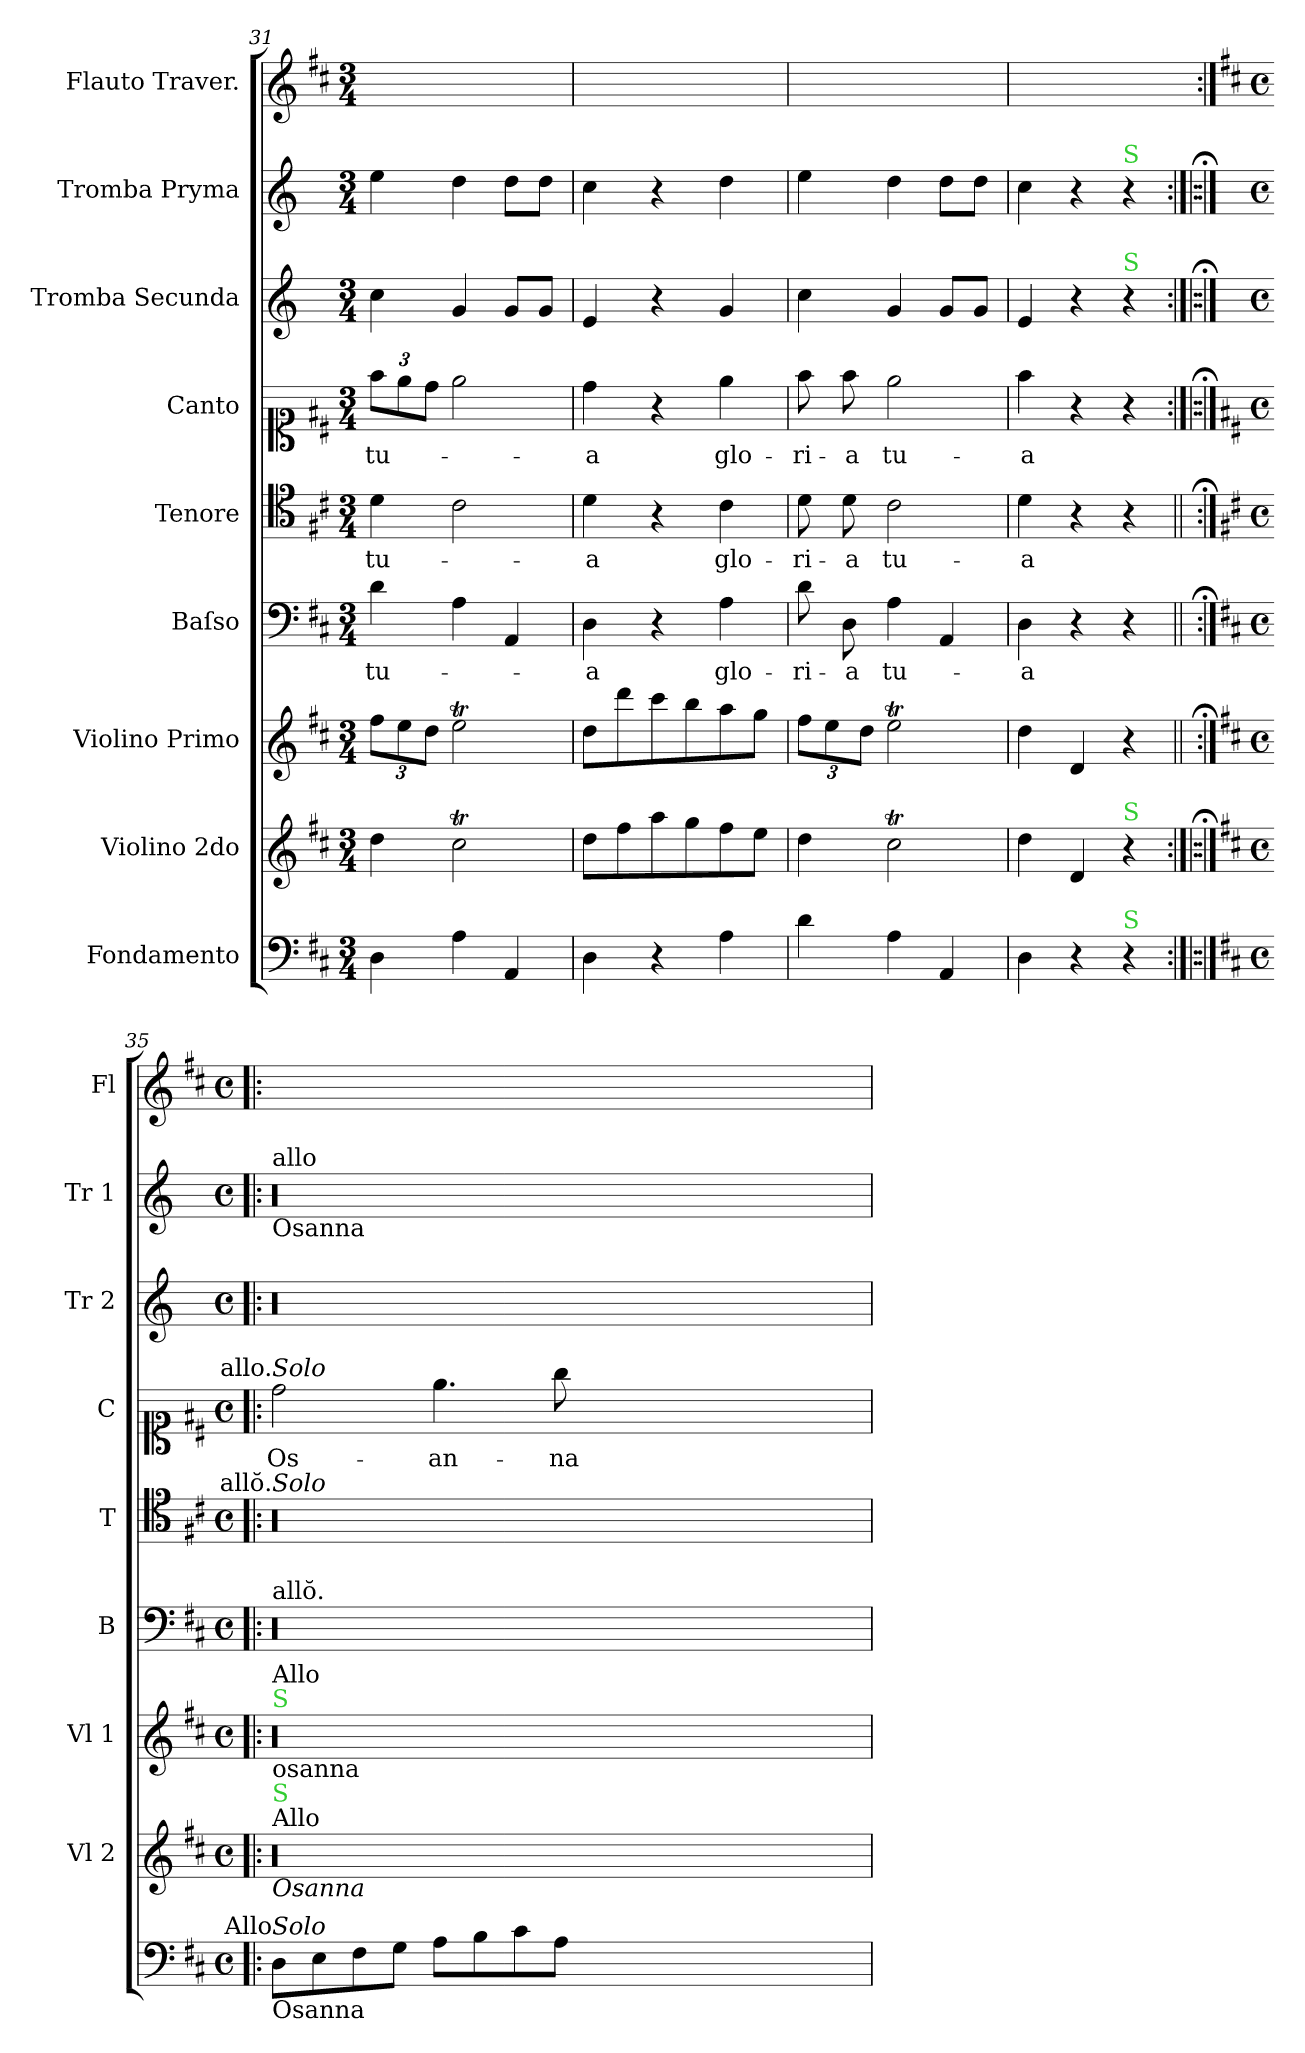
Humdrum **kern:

**kern	**kern	**kern	**kern	**text	**kern	**text	**kern	**text	**kern	**kern	**kern
*part9	*part8	*part7	*part6	*part6	*part5	*part5	*part4	*part4	*part3	*part2	*part1
*staff9	*staff8	*staff7	*staff6	*staff6	*staff5	*staff5	*staff4	*staff4	*staff3	*staff2	*staff1
*I"Fondamento	*I"Violino 2do	*I"Violino Primo	*I"Baſso	*	*I"Tenore	*	*I"Canto	*	*I"Tromba Secunda	*I"Tromba Pryma	*I"Flauto Traver.
*	*I'Vl 2	*I'Vl 1	*I'B	*	*I'T	*	*I'C	*	*I'Tr 2	*I'Tr 1	*I'Fl
*clefF4	*clefG2	*clefG2	*clefF4	*	*clefC4	*	*clefC1	*	*clefG2	*clefG2	*clefG2
*	*	*	*	*	*	*	*	*	*ITrd-1c-2	*ITrd-1c-2	*
*k[f#c#]	*k[f#c#]	*k[f#c#]	*k[f#c#]	*	*k[f#c#]	*	*k[f#c#]	*	*k[f#c#]	*k[f#c#]	*k[f#c#]
*D:	*D:	*D:	*D:	*	*D:	*	*D:	*	*	*	*D:
*M3/4	*M3/4	*M3/4	*M3/4	*	*M3/4	*	*M3/4	*	*M3/4	*M3/4	*M3/4
=31	=31	=31	=31	=31	=31	=31	=31	=31	=31	=31	=31
4D\	4dd\	12ff#\L	4d\	-tu-	4d\	tu-	12ff#\L	tu-	4dd\	4ff#\	2.ryy
.	.	12ee\	.	.	.	.	12ee\	.	.	.	.
.	.	12dd\J	.	.	.	.	12dd\J	.	.	.	.
4A\	2cc#t\	2eeT\	4A\	.	2c#\	.	2ee\	.	4a/	4ee\	.
4AA/	.	.	4AA/	.	.	.	.	.	8a/L	8ee\L	.
.	.	.	.	.	.	.	.	.	8a/J	8ee\J	.
=32	=32	=32	=32	=32	=32	=32	=32	=32	=32	=32	=32
4D\	8dd\L	8dd\L	4D\	-a	4d\	-a	4dd\	-a	4f#/	4dd\	2.ryy
.	8ff#\	8ddd\	.	.	.	.	.	.	.	.	.
4r	8aa\	8ccc#\	4r	.	4r	.	4r	.	4r	4r	.
.	8gg\	8bb\	.	.	.	.	.	.	.	.	.
4A\	8ff#\	8aa\	4A\	glo-	4c#\	glo-	4ee\	glo-	4a/	4ee\	.
.	8ee\J	8gg\J	.	.	.	.	.	.	.	.	.
=33	=33	=33	=33	=33	=33	=33	=33	=33	=33	=33	=33
4d\	4dd\	12ff#\L	8d\	-ri-	8d\	-ri-	8ff#\	-ri-	4dd\	4ff#\	2.ryy
.	.	12ee\	.	.	.	.	.	.	.	.	.
.	.	.	8D\	-a	8d\	-a	8ff#\	-a	.	.	.
.	.	12dd\J	.	.	.	.	.	.	.	.	.
4A\	2cc#t\	2eeT\	4A\	tu-	2c#\	tu-	2ee\	tu-	4a/	4ee\	.
4AA/	.	.	4AA/	.	.	.	.	.	8a/L	8ee\L	.
.	.	.	.	.	.	.	.	.	8a/J	8ee\J	.
=34	=34	=34	=34	=34	=34	=34	=34	=34	=34	=34	=34
4D\	4dd\	4dd\	4D\	-a	4d\	-a	4ff#\	-a	4f#/	4dd\	2.ryy
4r	4d/	4d/	4r	.	4r	.	4r	.	4r	4r	.
!	!	!	!	!	!	!	!	!	!	!LO:TX:a:color=limegreen:t=S	!
!	!	!	!	!	!	!	!	!	!LO:TX:a:color=limegreen:t=S	!	!
!	!LO:TX:a:color=limegreen:t=S	!	!	!	!	!	!	!	!	!	!
!LO:TX:a:color=limegreen:t=S	!	!	!	!	!	!	!	!	!	!	!
4r	4r	4r	4r	.	4r	.	4r	.	4r	4r	.
=35:|!|:	=35:|!|:;	=35||;	=35||;	=35:|!|:	=35||;	=35:|!|:	=35:|!|:;	=35:|!|:	=35:|!|:;	=35:|!|:;	=35:|!|:
*k[f#c#]	*k[f#c#]	*k[f#c#]	*k[f#c#]	*	*k[f#c#]	*	*k[f#c#]	*	*k[f#c#]	*k[f#c#]	*k[f#c#]
*M4/4	*M4/4	*M4/4	*M4/4	*	*M4/4	*	*M4/4	*	*M4/4	*M4/4	*M4/4
*met(c)	*met(c)	*met(c)	*met(c)	*	*met(c)	*	*met(c)	*	*met(c)	*met(c)	*met(c)
!	!	!	!	!	!	!	!	!	!	!LO:TX:b:t=Osanna	!
!	!	!	!	!	!	!	!	!	!	!LO:TX:a:t=allo	!
!	!	!	!	!	!	!	!LO:TX:a:i:t=Solo	!	!	!	!
!	!	!	!	!	!	!	!LO:TX:a:rj:t=allo.	!	!	!	!
!	!	!	!	!	!LO:TX:a:i:t=Solo	!	!	!	!	!	!
!	!	!	!	!	!LO:TX:a:rj:t=allŏ.	!	!	!	!	!	!
!	!	!	!LO:TX:a:t=allŏ.	!	!	!	!	!	!	!	!
!	!	!LO:TX:a:color=limegreen:t=S	!	!	!	!	!	!	!	!	!
!	!	!LO:TX:b:t=osanna	!	!	!	!	!	!	!	!	!
!	!	!LO:TX:a:t=Allo	!	!	!	!	!	!	!	!	!
!	!LO:TX:b:i:t=Osanna	!	!	!	!	!	!	!	!	!	!
!	!LO:TX:a:t=Allo	!	!	!	!	!	!	!	!	!	!
!	!LO:TX:a:color=limegreen:t=S	!	!	!	!	!	!	!	!	!	!
!LO:TX:b:t=Osanna	!	!	!	!	!	!	!	!	!	!	!
!LO:TX:a:i:t=Solo	!	!	!	!	!	!	!	!	!	!	!
!LO:TX:a:rj:t=Allo	!	!	!	!	!	!	!	!	!	!	!
8D\L	00r	00r	00r	.	00r	.	2dd\	Os-	00r	00r	1ryy
8E\	.	.	.	.	.	.	.	.	.	.	.
8F#\	.	.	.	.	.	.	.	.	.	.	.
8G\J	.	.	.	.	.	.	.	.	.	.	.
8A\L	.	.	.	.	.	.	4.ee\	-an-	.	.	.
8B\	.	.	.	.	.	.	.	.	.	.	.
8c#\	.	.	.	.	.	.	.	.	.	.	.
8A\J	.	.	.	.	.	.	8gg\	-na	.	.	.
0.ryy	.	.	.	.	.	.	0.ryy	.	.	.	0.ryy
=	=	=	=	=	=	=	=	=	=	=	=
*-	*-	*-	*-	*-	*-	*-	*-	*-	*-	*-	*-
